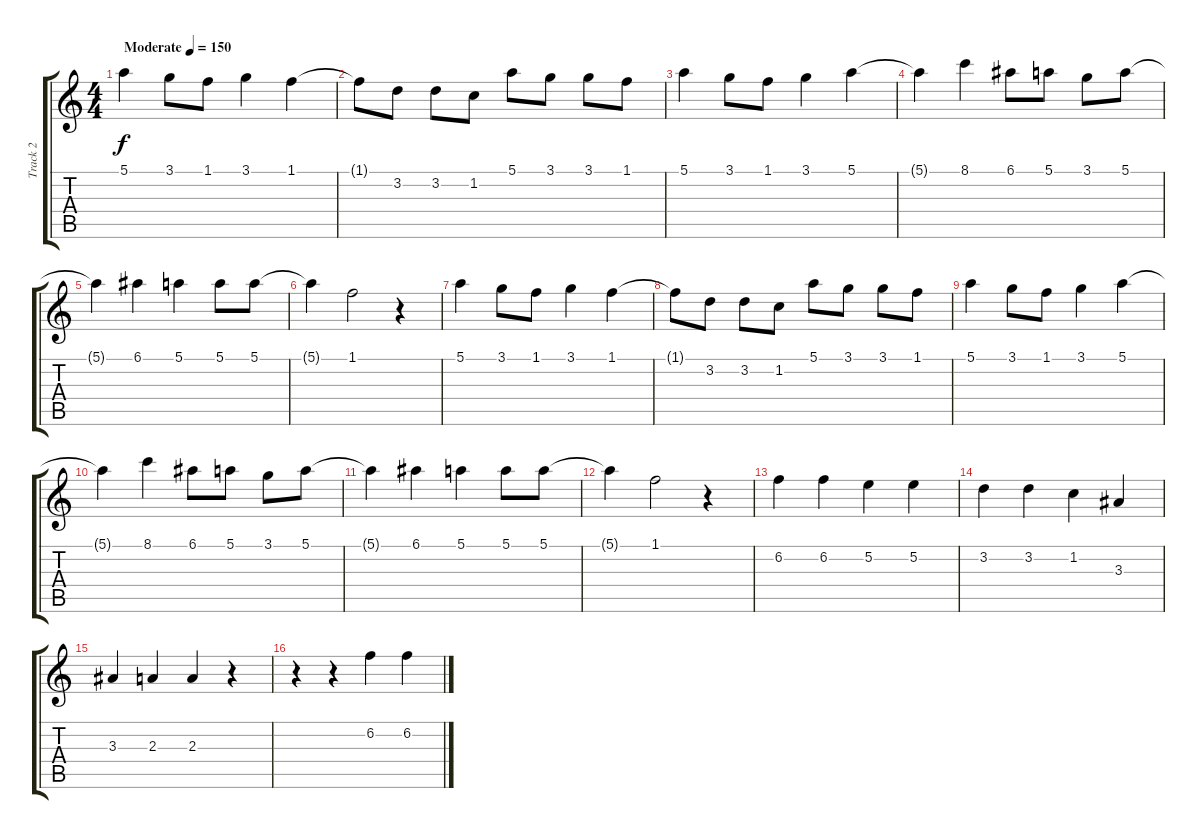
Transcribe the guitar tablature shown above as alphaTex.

\track ("Track 2" "Track 2") {instrument acousticguitarsteel}
\staff {score tabs}
\tuning (E4 B3 G3 D3 A2 E2) {hide}
\ts (4 4)
\tempo (150 "Moderate")
\clef g2
\ks c
5.1.4{dy f instrument acousticguitarsteel} 3.1.8 1.1.8 3.1.4 1.1.4 |
1.1{t}.8 3.2.8 3.2.8 1.2.8 5.1.8 3.1.8 3.1.8 1.1.8 |
5.1.4 3.1.8 1.1.8 3.1.4 5.1.4 |
5.1{t}.4 8.1.4 6.1.8 5.1.8 3.1.8 5.1.8 |
5.1{t}.4 6.1.4 5.1.4 5.1.8 5.1.8 |
5.1{t}.4 1.1.2 r.4 |
5.1.4 3.1.8 1.1.8 3.1.4 1.1.4 |
1.1{t}.8 3.2.8 3.2.8 1.2.8 5.1.8 3.1.8 3.1.8 1.1.8 |
5.1.4 3.1.8 1.1.8 3.1.4 5.1.4 |
5.1{t}.4 8.1.4 6.1.8 5.1.8 3.1.8 5.1.8 |
5.1{t}.4 6.1.4 5.1.4 5.1.8 5.1.8 |
5.1{t}.4 1.1.2 r.4 |
6.2.4 6.2.4 5.2.4 5.2.4 |
3.2.4 3.2.4 1.2.4 3.3.4 |
3.3.4 2.3.4 2.3.4 r.4 |
r.4 r.4 6.2.4 6.2.4
